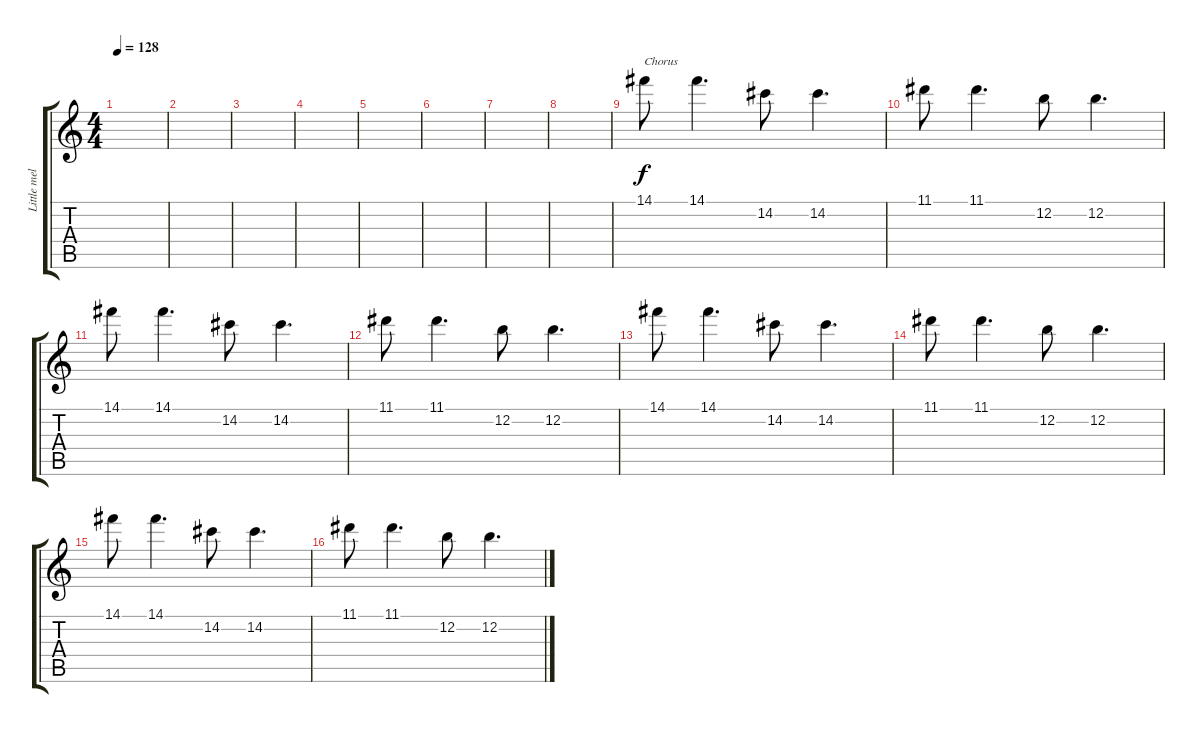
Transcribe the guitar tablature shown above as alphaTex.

\track ("Little melody thing" "Little mel") {instrument acousticguitarnylon}
\staff {score tabs}
\tuning (E4 B3 G3 D3 A2 D2) {hide}
\ts (4 4)
\tempo 128
\clef g2
\ks c
|
|
|
|
|
|
|
|
14.1.8{txt "Chorus"} 14.1.4{d} 14.2.8 14.2.4{d} |
11.1.8 11.1.4{d} 12.2.8 12.2.4{d} |
14.1.8 14.1.4{d} 14.2.8 14.2.4{d} |
11.1.8 11.1.4{d} 12.2.8 12.2.4{d} |
14.1.8 14.1.4{d} 14.2.8 14.2.4{d} |
11.1.8 11.1.4{d} 12.2.8 12.2.4{d} |
14.1.8 14.1.4{d} 14.2.8 14.2.4{d} |
11.1.8 11.1.4{d} 12.2.8 12.2.4{d}
